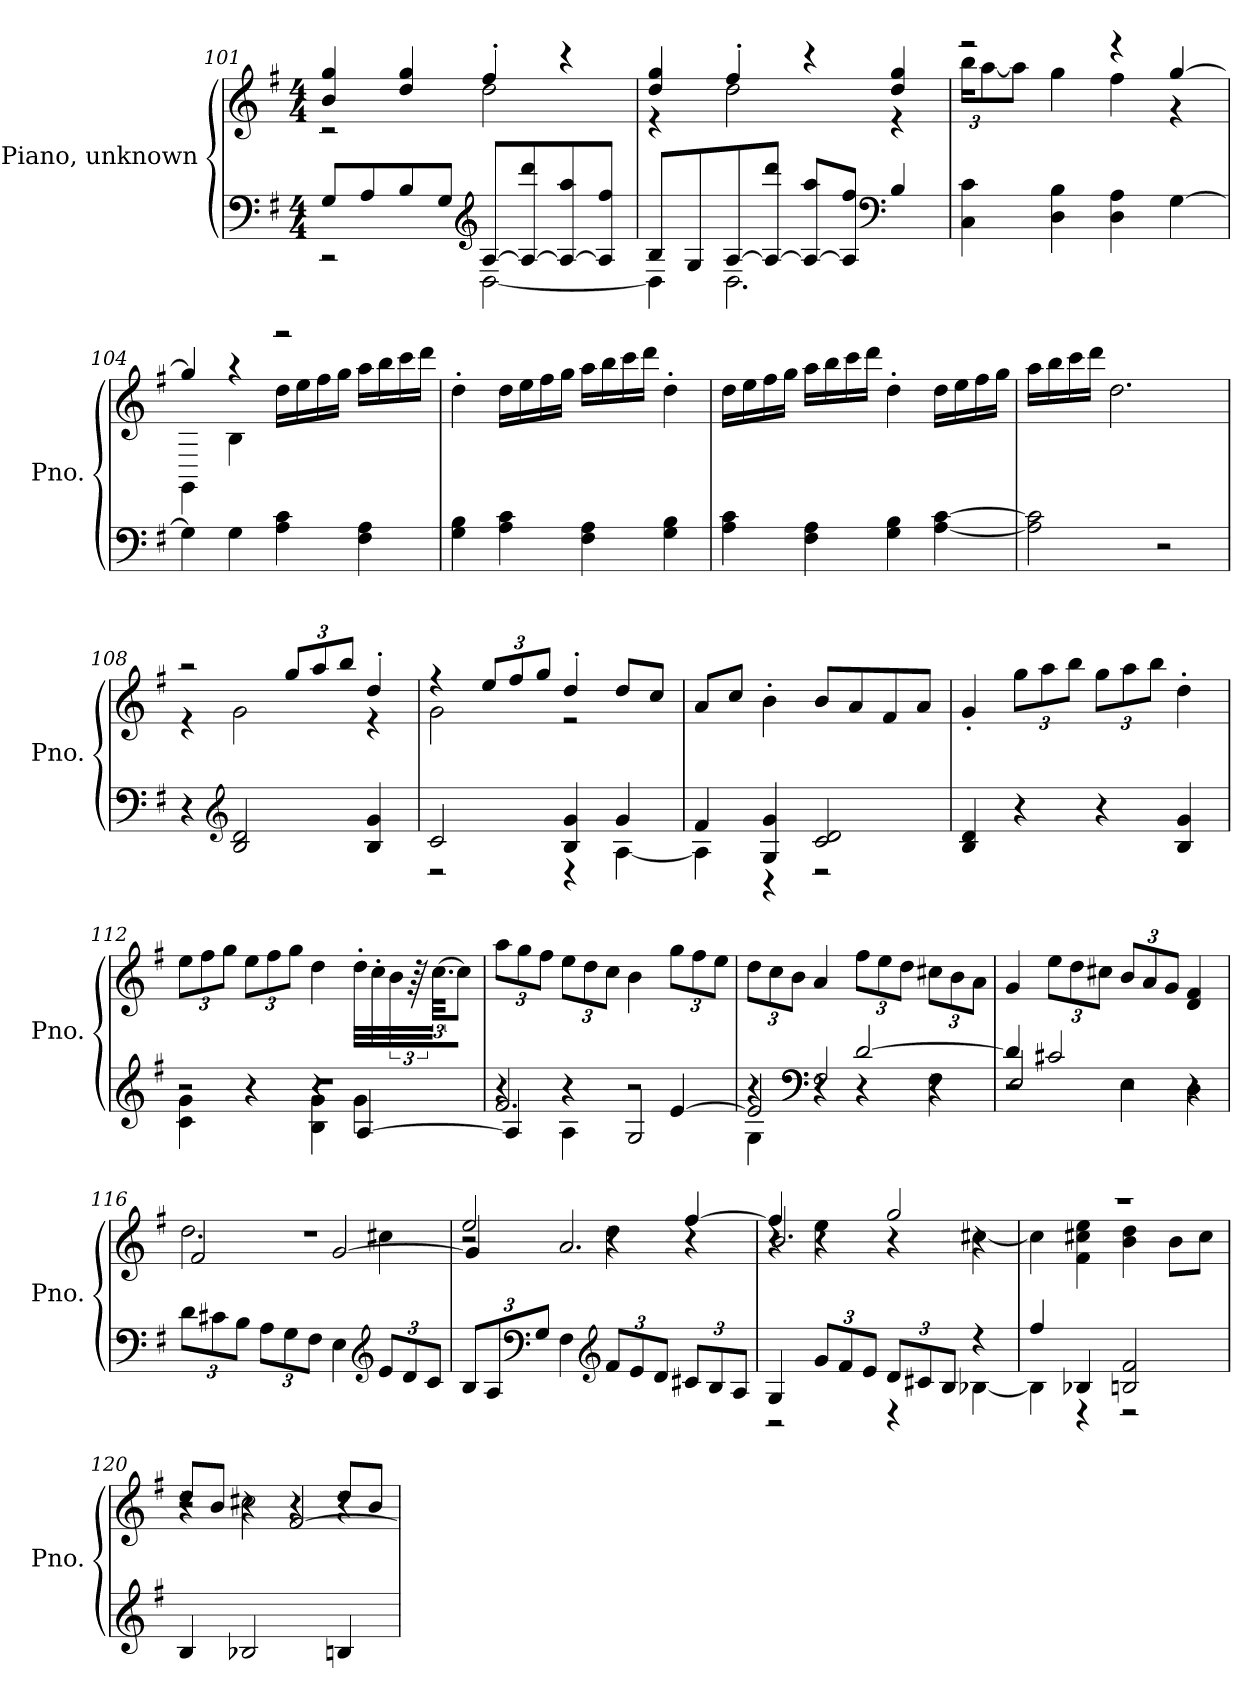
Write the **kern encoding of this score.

**kern	**kern
*part1	*part1
*staff2	*staff1
*I"Piano, unknown	*
*I'Pno.	*
*clefF4	*clefG2
*k[f#]	*k[f#]
*M4/4	*M4/4
=101	=101
*^	*^
8G/L	2r	4b/ 4gg/	2r
8A/	.	.	.
8B/	.	4dd/ 4gg/	.
8G/J	.	.	.
*clefG2	*	*	*
[8A/L	[2D\	4ff#'/	2dd\
8A/_ 8ddd/	.	.	.
8A/_ 8aa/	.	4r	.
8A/] 8ff#/J	.	.	.
!!LO:LB:g=z	!!
=102	=102	=102	=102
8B/L	4D\]	4dd/ 4gg/	4r
8G/	.	.	.
[8A/	2.D\	4ff#'/	2dd\
8A/_ 8ddd/J	.	.	.
8A/_ 8aa/L	.	4r	.
8A/] 8ff#/J	.	.	.
*clefF4	*	*	*
4B/	.	4dd/ 4gg/	4r
*v	*v	*	*
=103	=103	=103
*	*	*Xbrackettup
4C\ 4c\	2r	24bb\KL
.	.	[12aa\
.	.	8aa\J]
4D\ 4B\	.	4gg\
4D\ 4A\	4r	4ff#\
[4G\	[4gg/	4r
=104	=104	=104
4G\]	4gg/]	4GG\
4G\	4r	4B\
4A\ 4c\	2r	16dd\LL
.	.	16ee\
.	.	16ff#\
.	.	16gg\JJ
4F#\ 4A\	.	16aa\LL
.	.	16bb\
.	.	16ccc\
.	.	16ddd\JJ
*	*v	*v
=105	=105
4G\ 4B\	4dd'\
4A\ 4c\	16dd\LL
.	16ee\
.	16ff#\
.	16gg\JJ
4F#\ 4A\	16aa\LL
.	16bb\
.	16ccc\
.	16ddd\JJ
4G\ 4B\	4dd'\
!!LO:LB:g=z
=106	=106
4A\ 4c\	16dd\LL
.	16ee\
.	16ff#\
.	16gg\JJ
4F#\ 4A\	16aa\LL
.	16bb\
.	16ccc\
.	16ddd\JJ
4G\ 4B\	4dd'\
[4A\ [4c\	16dd\LL
.	16ee\
.	16ff#\
.	16gg\JJ
=107	=107
2A\] 2c\]	16aa\LL
.	16bb\
.	16ccc\
.	16ddd\JJ
.	2.dd\
2r	.
=108	=108
*	*^
4r	2r	4r
*clefG2	*	*
2B/ 2d/	.	2g\
.	12gg/L	.
.	12aa/	.
.	12bb/J	.
4B/ 4g/	4dd'/	4r
=109	=109	=109
*^	*	*
2c/	2r	4r	2g\
.	.	12ee/L	.
.	.	12ff#/	.
.	.	12gg/J	.
4B/ 4g/	4r	4dd'/	2r
4g/	[4A\	8dd/L	.
.	.	8cc/J	.
*	*	*v	*v
!!LO:LB:g=z
=110	=110	=110
4f#/	4A\]	8a/L
.	.	8cc/J
4G/ 4g/	4r	4b'\
2c/ 2d/	2r	8b/L
.	.	8a/
.	.	8f#/
.	.	8a/J
*v	*v	*
=111	=111
4B/ 4d/	4g'/
4r	12gg\L
.	12aa\
.	12bb\J
4r	12gg\L
.	12aa\
.	12bb\J
4B/ 4g/	4dd'\
=112	=112
*^	*
*	*^	*
1r	4c\ 4g\	2r	12ee\L
.	.	.	12ff#\
.	.	.	12gg\J
.	4r	.	12ee\L
.	.	.	12ff#\
.	.	.	12gg\J
.	4B\ 4g\	4r	4dd\
.	4g\	[4A/	32dd'\LLL
.	.	.	32cc'\
*	*	*	*brackettup
.	.	.	48b\JJJ
.	.	.	96r
.	.	.	[48.cc\KKL
.	.	.	8cc\J]
=113	=113	=113	=113
*	*	*	*Xbrackettup
2.f#/	4r	4A/]	12aa\L
.	.	.	12gg\
.	.	.	12ff#\J
.	4A\	4r	12ee\L
.	.	.	12dd\
.	.	.	12cc\J
.	2r	2G/	4b\
[4e/	.	.	12gg\L
.	.	.	12ff#\
.	.	.	12ee\J
!!LO:LB:g=z
=114	=114	=114	=114
2e/]	4G\	4r	12dd\L
.	.	.	12cc\
.	.	.	12b\J
*clefF4	*	*	*
.	4r	2F#/	4a/
[2d/	4r	.	12ff#\L
.	.	.	12ee\
.	.	.	12dd\J
.	4F#\	4r	12cc#X\L
.	.	.	12b\
.	.	.	12a\J
=115	=115	=115	=115
4d/]	2r	2E/	4g/
2c#X/	.	.	12ee\L
.	.	.	12dd\
.	.	.	12cc#X\J
.	4E\	2r	12b/L
.	.	.	12a/
.	.	.	12g/J
4r	4D\	.	4d/ 4f#/
*v	*v	*v	*
=116	=116
*Xbrackettup	*
*	*^
*	*	*^
12d\L	1r	2.dd\	2f#/
12c#X\	.	.	.
12B\J	.	.	.
12A\L	.	.	.
12G\	.	.	.
12F#\J	.	.	.
4E\	.	.	[2g/
*clefG2	*	*	*
12e/L	.	4cc#X\	.
12d/	.	.	.
12c#/J	.	.	.
!!LO:LB:g=z	!!	!!
=117	=117	=117	=117
12B/L	2ee/	2r	4g/]
12A/	.	.	.
*clefF4	*	*	*
12G/J	.	.	.
4F#\	.	.	2.a/
*clefG2	*	*	*
12f#/L	4r	4dd\	.
12e/	.	.	.
12d/J	.	.	.
12c#X/L	[4ff#/	4r	.
12B/	.	.	.
12A/J	.	.	.
=118	=118	=118	=118
*^	*	*	*
4G/	2r	4ff#/]	4r	2.b/
12g/L	.	4r	4ee\	.
12f#/	.	.	.	.
12e/J	.	.	.	.
12d/L	4r	2gg/	4r	.
12c#X/	.	.	.	.
12B/J	.	.	.	.
4r	[4B-X\	.	[4cc#X\	4r
*	*	*	*v	*v
=119	=119	=119	=119
4ff#/	4B-\]	1r	4cc#\]
4B-X/	4r	.	4f#\ 4cc#X\ 4ee\
2Bn/ 2f#/	2r	.	4b\ 4dd\
.	.	.	8b\L
.	.	.	8cc#\J
*v	*v	*	*
=120	=120	=120
*	*	*^
4B/	8dd/L	4r	2r
.	8b/J	.	.
2B-X/	4r	2cc#X\	.
.	4r	.	[2f#/
4Bn/	8dd/L	4r	.
.	8b/J	.	.
*	*v	*v	*v
=	=
*-	*-
